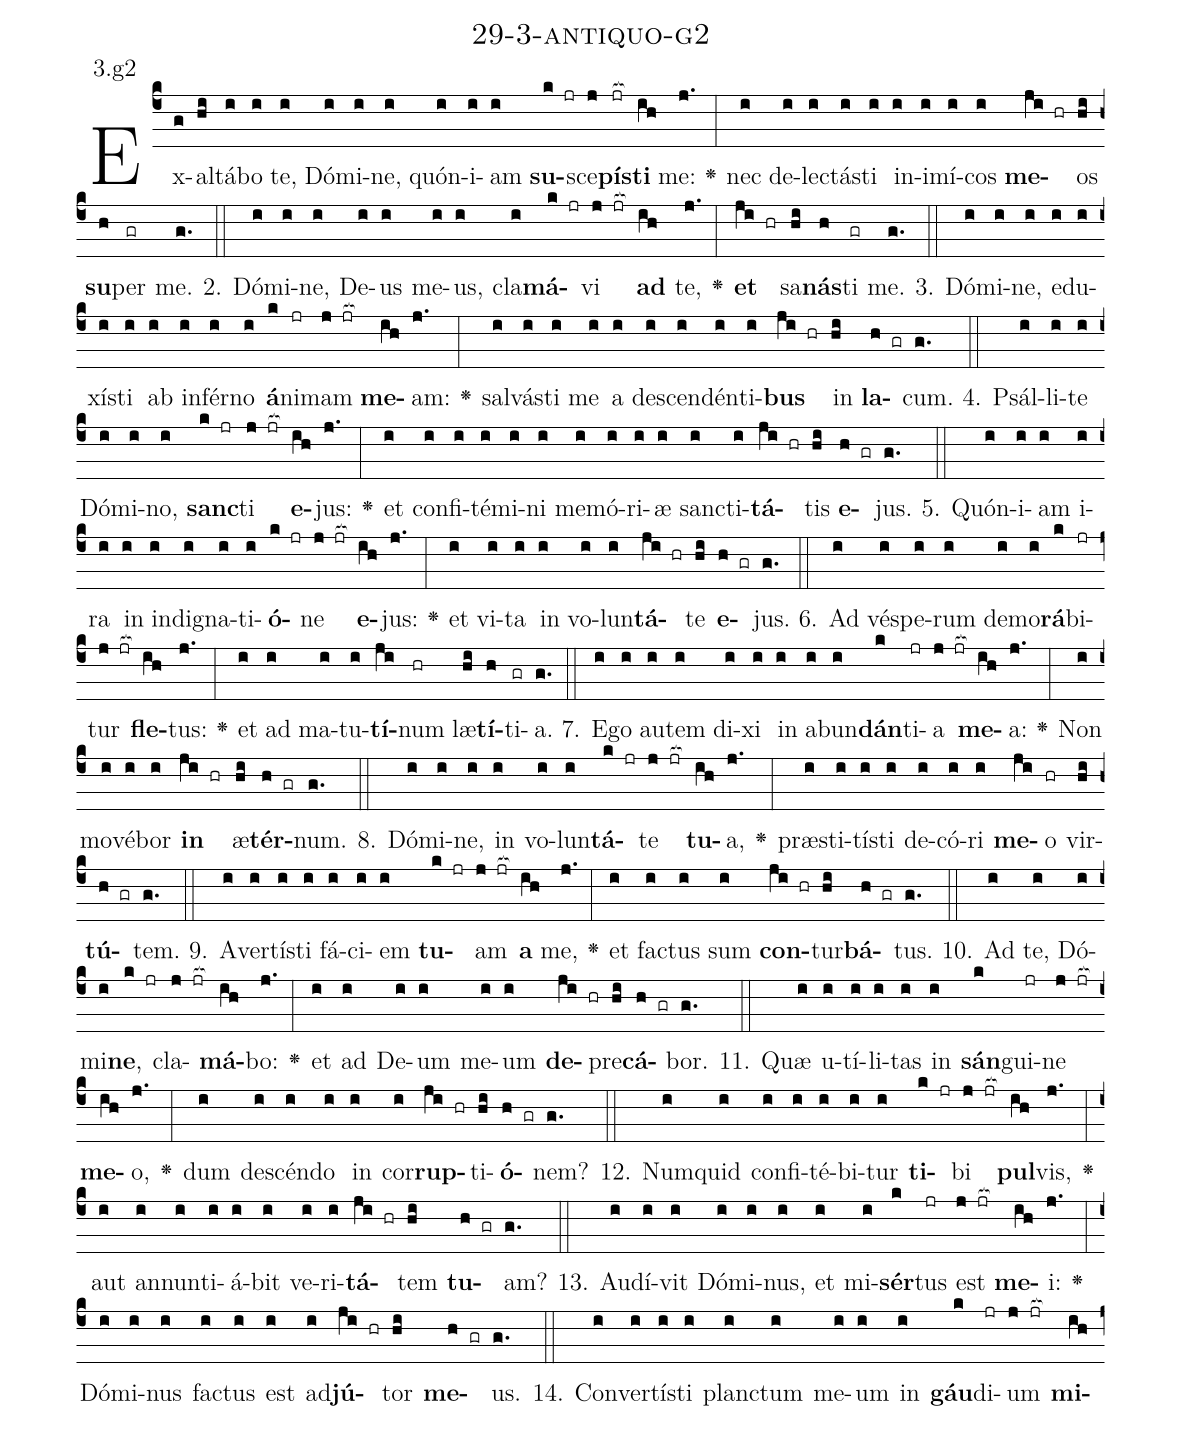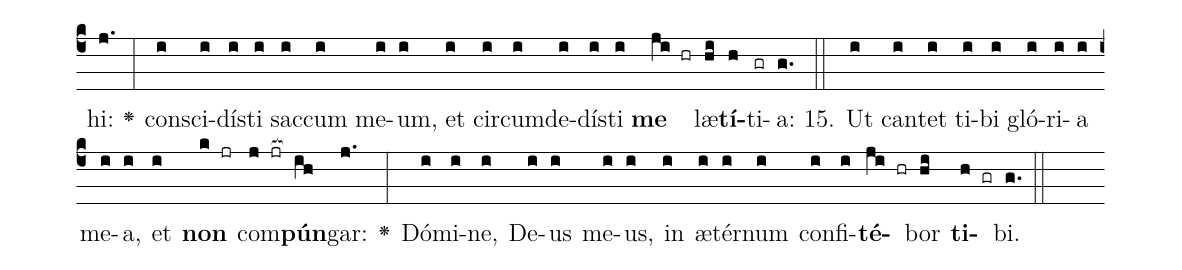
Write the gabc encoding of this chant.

name: 29-3-antiquo-g2;
annotation: 3.g2;
%%
(c4)Ex(g)al(hi)tá(i)bo(i) te,(i) Dó(i)mi(i)ne,(i) quón(i)i(i)am(i) <b>su</b>(k jr)sce(j)<b>pís</b>(jr[ocb:1{])<b>ti</b>(ih[ocb:0}]) me:(j.) <v>\greheightstar</v>(:) nec(i) de(i)lec(i)tás(i)ti(i) in(i)i(i)mí(i)cos(i) <b>me</b>(ji hr)os(hi) <b>su</b>(h)per(gr) me.(g.) (::)
2. Dó(i)mi(i)ne,(i) De(i)us(i) me(i)us,(i) cla(i)<b>má</b>(k jr)vi(j jr[ocb:1{]) <b>ad</b>(ih[ocb:0}]) te,(j.) <v>\greheightstar</v>(:) <b>et</b>(ji hr) sa(hi)<b>nás</b>(h)ti(gr) me.(g.) (::)
3. Dó(i)mi(i)ne,(i) e(i)du(i)xís(i)ti(i) ab(i) in(i)fér(i)no(i) <b>á</b>(k)ni(jr)mam(j jr[ocb:1{]) <b>me</b>(ih[ocb:0}])am:(j.) <v>\greheightstar</v>(:) sal(i)vás(i)ti(i) me(i) a(i) de(i)scen(i)dén(i)ti(i)<b>bus</b>(ji hr) in(hi) <b>la</b>(h gr)cum.(g.) (::)
4. Psál(i)li(i)te(i) Dó(i)mi(i)no,(i) <b>sanc</b>(k jr)ti(j jr[ocb:1{]) <b>e</b>(ih[ocb:0}])jus:(j.) <v>\greheightstar</v>(:) et(i) con(i)fi(i)té(i)mi(i)ni(i) me(i)mó(i)ri(i)æ(i) sanc(i)ti(i)<b>tá</b>(ji hr)tis(hi) <b>e</b>(h gr)jus.(g.) (::)
5. Quón(i)i(i)am(i) i(i)ra(i) in(i) in(i)di(i)gna(i)ti(i)<b>ó</b>(k jr)ne(j jr[ocb:1{]) <b>e</b>(ih[ocb:0}])jus:(j.) <v>\greheightstar</v>(:) et(i) vi(i)ta(i) in(i) vo(i)lun(i)<b>tá</b>(ji hr)te(hi) <b>e</b>(h gr)jus.(g.) (::)
6. Ad(i) vés(i)pe(i)rum(i) de(i)mo(i)<b>rá</b>(k)bi(jr)tur(j jr[ocb:1{]) <b>fle</b>(ih[ocb:0}])tus:(j.) <v>\greheightstar</v>(:) et(i) ad(i) ma(i)tu(i)<b>tí</b>(ji)num(hr) læ(hi)<b>tí</b>(h)ti(gr)a.(g.) (::)
7. E(i)go(i) au(i)tem(i) di(i)xi(i) in(i) ab(i)un(i)<b>dán</b>(k)ti(jr)a(j jr[ocb:1{]) <b>me</b>(ih[ocb:0}])a:(j.) <v>\greheightstar</v>(:) Non(i) mo(i)vé(i)bor(i) <b>in</b>(ji hr) æ(hi)<b>tér</b>(h gr)num.(g.) (::)
8. Dó(i)mi(i)ne,(i) in(i) vo(i)lun(i)<b>tá</b>(k jr)te(j jr[ocb:1{]) <b>tu</b>(ih[ocb:0}])a,(j.) <v>\greheightstar</v>(:) præ(i)sti(i)tís(i)ti(i) de(i)có(i)ri(i) <b>me</b>(ji)o(hr) vir(hi)<b>tú</b>(h gr)tem.(g.) (::)
9. A(i)ver(i)tís(i)ti(i) fá(i)ci(i)em(i) <b>tu</b>(k jr)am(j jr[ocb:1{]) <b>a</b>(ih[ocb:0}]) me,(j.) <v>\greheightstar</v>(:) et(i) fac(i)tus(i) sum(i) <b>con</b>(ji hr)tur(hi)<b>bá</b>(h gr)tus.(g.) (::)
10. Ad(i) te,(i) Dó(i)mi(i)<b>ne</b>,(k jr) cla(j jr[ocb:1{])<b>má</b>(ih[ocb:0}])bo:(j.) <v>\greheightstar</v>(:) et(i) ad(i) De(i)um(i) me(i)um(i) <b>de</b>(ji hr)pre(hi)<b>cá</b>(h gr)bor.(g.) (::)
11. Quæ(i) u(i)tí(i)li(i)tas(i) in(i) <b>sán</b>(k)gui(jr)ne(j jr[ocb:1{]) <b>me</b>(ih[ocb:0}])o,(j.) <v>\greheightstar</v>(:) dum(i) de(i)scén(i)do(i) in(i) cor(i)<b>rup</b>(ji hr)ti(hi)<b>ó</b>(h gr)nem?(g.) (::)
12. Num(i)quid(i) con(i)fi(i)té(i)bi(i)tur(i) <b>ti</b>(k jr)bi(j jr[ocb:1{]) <b>pul</b>(ih[ocb:0}])vis,(j.) <v>\greheightstar</v>(:) aut(i) an(i)nun(i)ti(i)á(i)bit(i) ve(i)ri(i)<b>tá</b>(ji hr)tem(hi) <b>tu</b>(h gr)am?(g.) (::)
13. Au(i)dí(i)vit(i) Dó(i)mi(i)nus,(i) et(i) mi(i)<b>sér</b>(k)tus(jr) est(j jr[ocb:1{]) <b>me</b>(ih[ocb:0}])i:(j.) <v>\greheightstar</v>(:) Dó(i)mi(i)nus(i) fac(i)tus(i) est(i) ad(i)<b>jú</b>(ji hr)tor(hi) <b>me</b>(h gr)us.(g.) (::)
14. Con(i)ver(i)tís(i)ti(i) planc(i)tum(i) me(i)um(i) in(i) <b>gáu</b>(k)di(jr)um(j jr[ocb:1{]) <b>mi</b>(ih[ocb:0}])hi:(j.) <v>\greheightstar</v>(:) con(i)sci(i)dís(i)ti(i) sac(i)cum(i) me(i)um,(i) et(i) cir(i)cum(i)de(i)dís(i)ti(i) <b>me</b>(ji hr) læ(hi)<b>tí</b>(h)ti(gr)a:(g.) (::)
15. Ut(i) can(i)tet(i) ti(i)bi(i) gló(i)ri(i)a(i) me(i)a,(i) et(i) <b>non</b>(k jr) com(j jr[ocb:1{])<b>pún</b>(ih[ocb:0}])gar:(j.) <v>\greheightstar</v>(:) Dó(i)mi(i)ne,(i) De(i)us(i) me(i)us,(i) in(i) æ(i)tér(i)num(i) con(i)fi(i)<b>té</b>(ji hr)bor(hi) <b>ti</b>(h gr)bi.(g.) (::)
